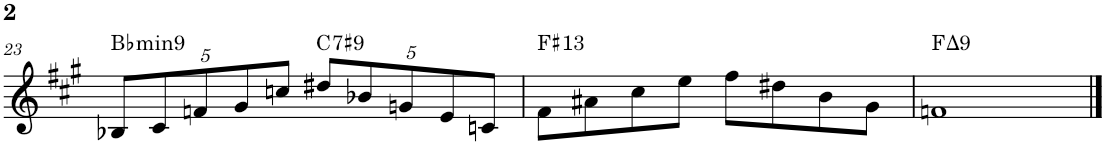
**kern	**harte
*part1	*part1
*staff1	*
*I"Alto Saxophone	*
*I'A. Sax.	*
!!LO:PB:g=z
*clefG2	*
*Trd5c9	*
*k[f#c#g#]	*
*M4/4	*
*Xbrackettup	*
=23	=23
!	!LO:H:kt=min9
10B-X/L	Bb:min9
10c#/	.
10fn/	.
10g#/	.
10ccn/J	.
!	!LO:H:kt=7
10dd#X/L	C:7(#9)
10b-X/	.
10gn/	.
10e/	.
10cn/J	.
=24	=24
!	!LO:H:kt=13
8f#\L	F#:9(11,13)
8a#X\	.
8cc#\	.
8ee\J	.
8ff#\L	.
8dd#X\	.
8b\	.
8g#\J	.
=25	=25
!	!LO:H:kt=9
1fn	F:maj9
==	==
*-	*-
